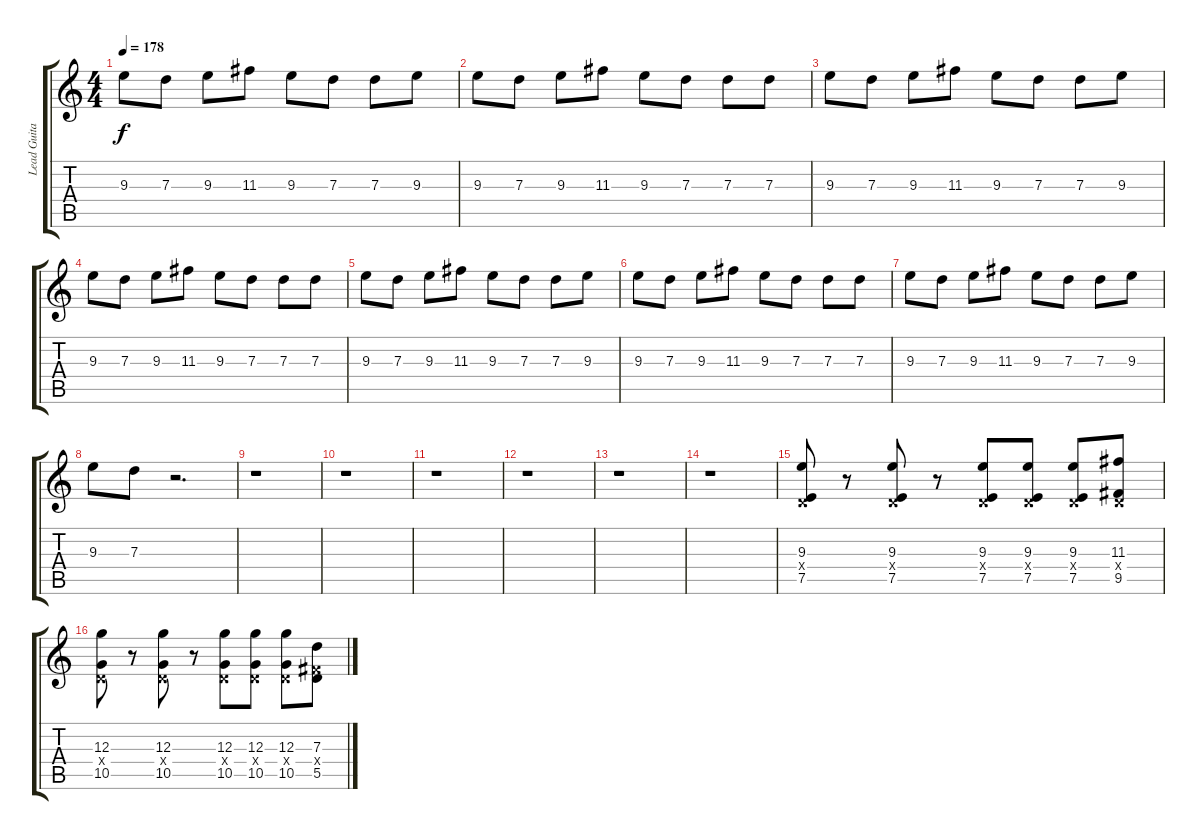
\track ("Lead Guitar" "Lead Guita") {instrument distortionguitar}
\staff {score tabs}
\tuning (E4 B3 G3 D3 A2 E2) {hide}
\ts (4 4)
\tempo 178
\clef g2
\ks c
9.3.8{dy f instrument distortionguitar} 7.3.8 9.3.8 11.3.8 9.3.8 7.3.8 7.3.8 9.3.8 |
9.3.8 7.3.8 9.3.8 11.3.8 9.3.8 7.3.8 7.3.8 7.3.8 |
9.3.8 7.3.8 9.3.8 11.3.8 9.3.8 7.3.8 7.3.8 9.3.8 |
9.3.8 7.3.8 9.3.8 11.3.8 9.3.8 7.3.8 7.3.8 7.3.8 |
9.3.8 7.3.8 9.3.8 11.3.8 9.3.8 7.3.8 7.3.8 9.3.8 |
9.3.8 7.3.8 9.3.8 11.3.8 9.3.8 7.3.8 7.3.8 7.3.8 |
9.3.8 7.3.8 9.3.8 11.3.8 9.3.8 7.3.8 7.3.8 9.3.8 |
9.3.8 7.3.8 r.2{d} |
r.1 |
r.1 |
r.1 |
r.1 |
r.1 |
r.1 |
(9.3 0.4{x} 7.5).8 r.8 (9.3 0.4{x} 7.5).8 r.8 (9.3 0.4{x} 7.5).8 (9.3 0.4{x} 7.5).8 (9.3 0.4{x} 7.5).8 (11.3 0.4{x} 9.5).8 |
(12.3 0.4{x} 10.5).8 r.8 (12.3 0.4{x} 10.5).8 r.8 (12.3 0.4{x} 10.5).8 (12.3 0.4{x} 10.5).8 (12.3 0.4{x} 10.5).8 (7.3 4.4{x} 5.5).8
